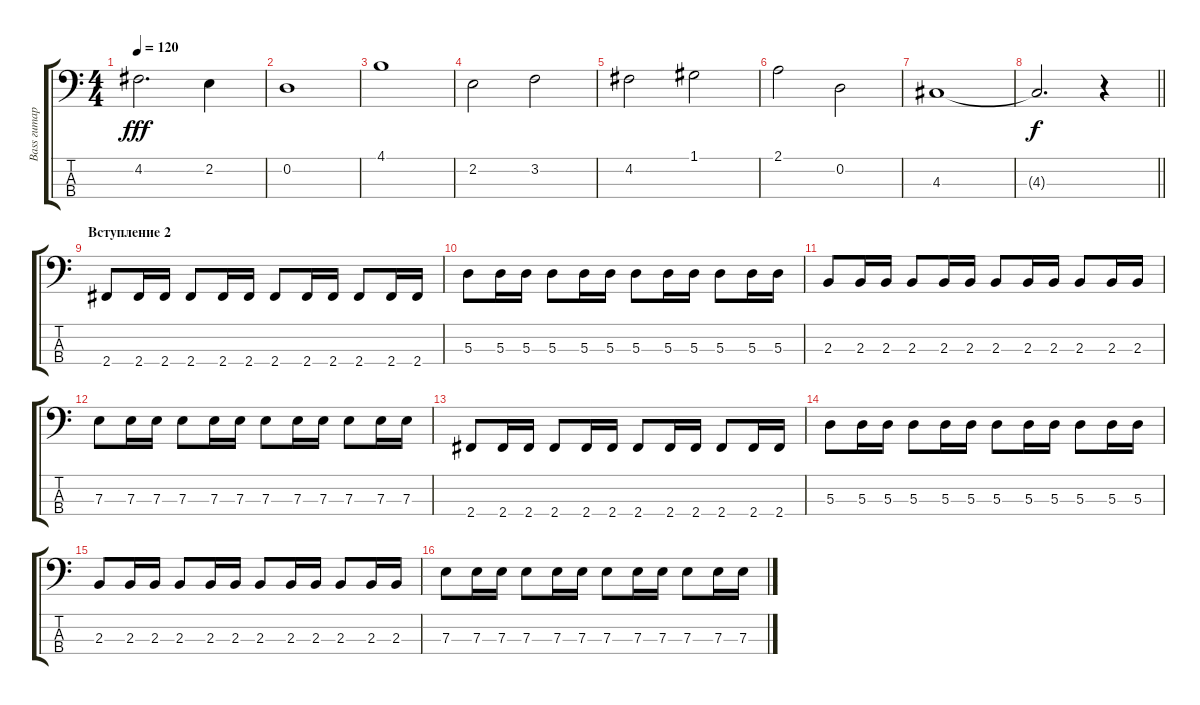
\track ("Bass гитара" "Bass гитар") {instrument fretlessbass}
\staff {score tabs}
\tuning (G2 D2 A1 E1) {hide}
\ts (4 4)
\tempo 120
\clef f4
\ks c
4.2.2{d dy fff} 2.2.4 |
0.2.1 |
4.1.1 |
2.2.2 3.2.2 |
4.2.2 1.1.2 |
2.1.2 0.2.2 |
4.3.1 |
\barLineRight lightlight
4.3{t}.2{d dy f} r.4 |
\section ("" "Вступление 2")
2.4.8 2.4.16 2.4.16 2.4.8 2.4.16 2.4.16 2.4.8 2.4.16 2.4.16 2.4.8 2.4.16 2.4.16 |
5.3.8 5.3.16 5.3.16 5.3.8 5.3.16 5.3.16 5.3.8 5.3.16 5.3.16 5.3.8 5.3.16 5.3.16 |
2.3.8 2.3.16 2.3.16 2.3.8 2.3.16 2.3.16 2.3.8 2.3.16 2.3.16 2.3.8 2.3.16 2.3.16 |
7.3.8 7.3.16 7.3.16 7.3.8 7.3.16 7.3.16 7.3.8 7.3.16 7.3.16 7.3.8 7.3.16 7.3.16 |
2.4.8 2.4.16 2.4.16 2.4.8 2.4.16 2.4.16 2.4.8 2.4.16 2.4.16 2.4.8 2.4.16 2.4.16 |
5.3.8 5.3.16 5.3.16 5.3.8 5.3.16 5.3.16 5.3.8 5.3.16 5.3.16 5.3.8 5.3.16 5.3.16 |
2.3.8 2.3.16 2.3.16 2.3.8 2.3.16 2.3.16 2.3.8 2.3.16 2.3.16 2.3.8 2.3.16 2.3.16 |
7.3.8 7.3.16 7.3.16 7.3.8 7.3.16 7.3.16 7.3.8 7.3.16 7.3.16 7.3.8 7.3.16 7.3.16
